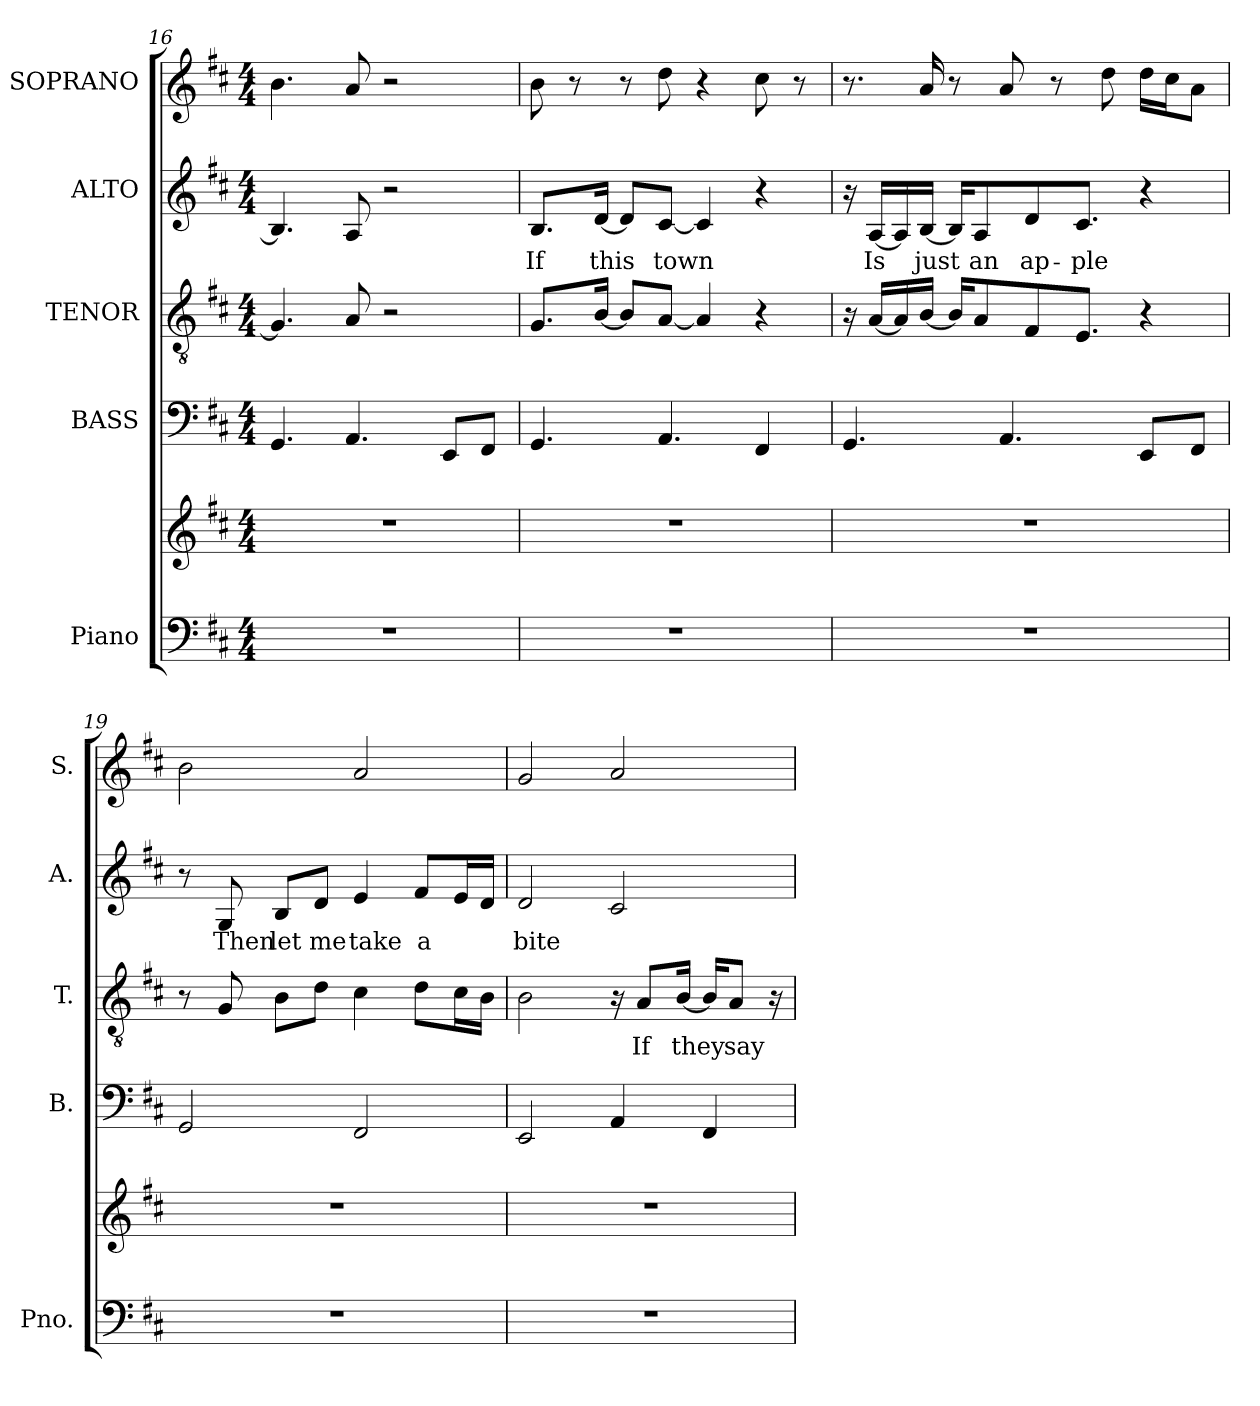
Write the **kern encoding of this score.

**kern	**kern	**kern	**kern	**text	**kern	**text	**kern
*part5	*part5	*part4	*part3	*part3	*part2	*part2	*part1
*staff6	*staff5	*staff4	*staff3	*staff3	*staff2	*staff2	*staff1
*I"Piano	*	*I"BASS	*I"TENOR	*	*I"ALTO	*	*I"SOPRANO
*I'Pno.	*	*I'B.	*I'T.	*	*I'A.	*	*I'S.
*clefF4	*clefG2	*clefF4	*clefGv2	*	*clefG2	*	*clefG2
*	*	*	*ITrd7c12	*	*	*	*
*k[f#c#]	*k[f#c#]	*k[f#c#]	*k[f#c#]	*	*k[f#c#]	*	*k[f#c#]
*D:	*D:	*D:	*D:	*	*D:	*	*D:
*M4/4	*M4/4	*M4/4	*M4/4	*	*M4/4	*	*M4/4
=16	=16	=16	=16	=16	=16	=16	=16
1r	1r	4.GGi/	4.GGi/]	.	4.Bi/]	.	4.bi\
.	.	4.AAi/	8AAi/	.	8Ai/	.	8ai/
.	.	.	2r	.	2r	.	2r
.	.	8EEi/L	.	.	.	.	.
.	.	8FF#i/J	.	.	.	.	.
!!LO:PB:g=z
=17	=17	=17	=17	=17	=17	=17	=17
!	!	!	!	!	!	!LO:LY:b:color=#000000	!
1r	1r	4.GGi/	8.GGi/L	.	8.Bi/L	If	8bi\
.	.	.	.	.	.	.	8r
!	!	!	!	!	!	!LO:LY:b:color=#000000	!
.	.	.	[16BBi/Jk	.	[16di/Jk	this	.
.	.	.	8BBi/L]	.	8di/L]	.	8r
!	!	!	!	!	!	!LO:LY:b:color=#000000	!
.	.	4.AAi/	[8AAi/J	.	[8c#i/J	town	8ddi\
.	.	.	4AAi/]	.	4c#i/]	.	4r
.	.	4FF#i/	4r	.	4r	.	8cc#i\
.	.	.	.	.	.	.	8r
=18	=18	=18	=18	=18	=18	=18	=18
1r	1r	4.GGi/	16r	.	16r	.	8.r
!	!	!	!	!	!	!LO:LY:b:color=#000000	!
.	.	.	[16AAi/LL	.	[16Ai/LL	Is	.
.	.	.	16AAi/]	.	16Ai/]	.	.
!	!	!	!	!	!	!LO:LY:b:color=#000000	!
.	.	.	[16BBi/JJ	.	[16Bi/JJ	just	16ai/
.	.	.	16BBi/KL]	.	16Bi/KL]	.	8r
!	!	!	!	!	!	!LO:LY:b:color=#000000	!
.	.	.	8AAi/	.	8Ai/	an	.
.	.	4.AAi/	.	.	.	.	8ai/
!	!	!	!	!	!	!LO:LY:b:color=#000000	!
.	.	.	8FF#i/	.	8di/	ap-	.
.	.	.	.	.	.	.	8r
!	!	!	!	!	!	!LO:LY:b:color=#000000	!
.	.	.	8.EEi/J	.	8.c#i/J	-ple	.
.	.	.	.	.	.	.	8ddi\
.	.	8EEi/L	4r	.	4r	.	16ddi\LL
.	.	.	.	.	.	.	16cc#i\J
.	.	8FF#i/J	.	.	.	.	8ai\J
=19	=19	=19	=19	=19	=19	=19	=19
1r	1r	2GGi/	8r	.	8r	.	2bi\
!	!	!	!	!	!	!LO:LY:b:color=#000000	!
.	.	.	8GGi/	.	8Gi/	Then	.
!	!	!	!	!	!	!LO:LY:b:color=#000000	!
.	.	.	8BBi\L	.	8Bi/L	let	.
!	!	!	!	!	!	!LO:LY:b:color=#000000	!
.	.	.	8Di\J	.	8di/J	me	.
!	!	!	!	!	!	!LO:LY:b:color=#000000	!
.	.	2FF#i/	4C#i\	.	4ei/	take	2ai/
!	!	!	!	!	!	!LO:LY:b:color=#000000	!
.	.	.	8Di\L	.	8f#i/L	a	.
.	.	.	16C#i\L	.	16ei/L	.	.
.	.	.	16BBi\JJ	.	16di/JJ	.	.
=20	=20	=20	=20	=20	=20	=20	=20
!	!	!	!	!	!	!LO:LY:b:color=#000000	!
1r	1r	2EEi/	2BBi\	.	2di/	bite	2gi/
.	.	4AAi/	16r	.	2c#i/	.	2ai/
!	!	!	!	!LO:LY:b:color=#000000	!	!	!
.	.	.	8AAi/L	If	.	.	.
!	!	!	!	!LO:LY:b:color=#000000	!	!	!
.	.	.	[16BBi/Jk	they	.	.	.
.	.	4FF#i/	16BBi/KL]	.	.	.	.
!	!	!	!	!LO:LY:b:color=#000000	!	!	!
.	.	.	8AAi/J	say	.	.	.
.	.	.	16r	.	.	.	.
=	=	=	=	=	=	=	=
*-	*-	*-	*-	*-	*-	*-	*-
